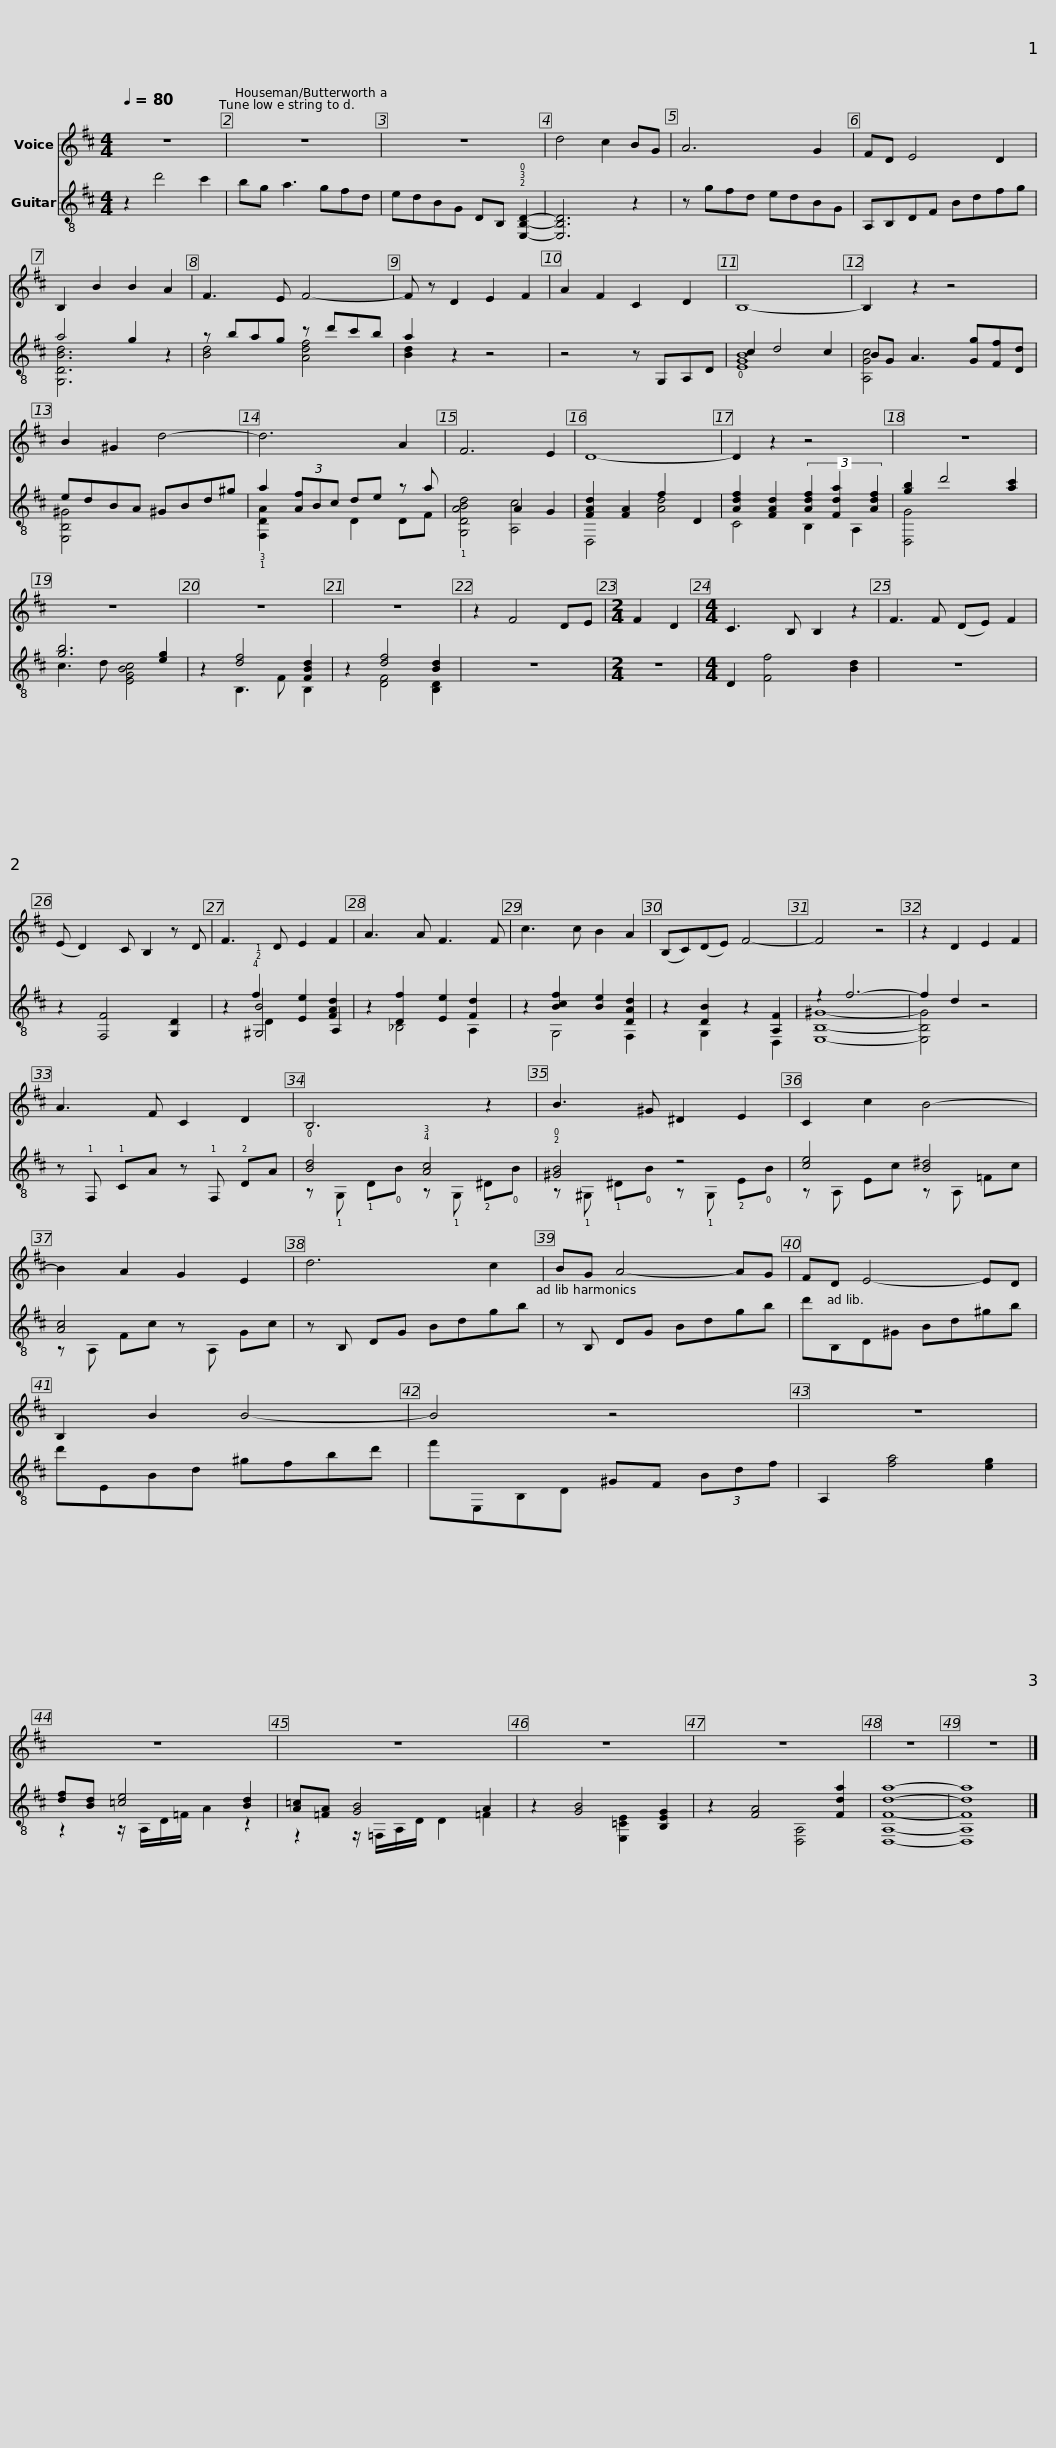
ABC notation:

X:1
%%score 1 ( 2 3 4 )
L:1/8
Q:1/4=80
M:4/4
I:linebreak $
K:D
V:1 treble
V:2 treble-8
V:3 treble-8
V:4 treble-8
V:1
 z8 | z8 | z8 | d4 c2 BG | A6 G2 | %5
 FD E4 D2 |$ B,2 B2 B2 A2 | F3 E F4- | F z D2 E2 F2 | A2 F2 C2 D2 | %10
 B,8- |$ B,2 z2 z4 | B2 ^G2 d4- | d6 A2 |$ F6 E2 | %15
 D8- |$ D2 z2 z4 | z8 | z8 | z8 | %20
 z8 |$ z2 F4 DE |[M:2/4] F2 D2 |[M:4/4] C3 B, B,2 z2 | F3 F (DE) F2 |$ %25
 (E D2) C B,2 z D |$ F3 D E2 F2 | A3 A F3 F | c3 c B2 A2 | (B,C)(DE) F4- | %30
 F4 z4 |$ z2 D2 E2 F2 | A3 F C2 D2 | B,6 z2 | B3 ^G ^D2 E2 |$ %35
 C2 c2 B4- | B2 A2 G2 E2 | d6 c2 | BG A4- AG |$ FD E4- ED | %40
 B,2 B2 B4- | B4 z4 | z8 |$ z8 | z8 | %45
 z8 | z8 | z8 | z8 |] %49
V:2
 z2 d'4 c'2 | bg a3 gfd | edBG DB, !2!!3!!0![E,B,D]2- | [E,B,D]6 z2 | z gfd edBG | %5
 A,B,DF Bdfg |$ a4 g2 z2 | z bag z d'c'b | a2 z2 z4 | z4 z G,A,D | %10
 c2 d4 c2 |$ BG A3 [Gg][Ff][Dd] | edBA ^GBd^g | a2 (3[Af]Bc de z a |$ x4 A2 G2 | %15
 [FAd]2 [FA]2 f2 D2 |$ [Adf]2 [FAd]2 (3[Adf]2 [Fda]2 [Adf]2 | [gb]2 d'4 [ac']2 | [gb]6 [eg]2 | z2 [df]4 [FBd]2 | %20
 z2 [df]4 [Bd]2 |$ z8 |[M:2/4] z4 |[M:4/4] D2 [Ff]4 [Bd]2 | z8 |$ %25
 z2 [F,F]4 [G,D]2 |$ z2 !4!f2 [Ee]2 [FAd]2 | z2 [Df]2 [Ee]2 [Fd]2 | z2 [Bcf]2 [Be]2 [DAd]2 | z2 [DB]2 z2 [A,F]2 | %30
 z2 f6- |$ f2 d2 z4 | z !1!F, !1!CA z !1!F, !2!DA | !0![Bd]4 !4!!3![Ac]4 | !2!!0![^GB]4 z4 |$ %35
 [ce]4 [B^d]4 | [Ac]4 x4 | z B, DG Bdgb | z B, DG Bdgb |$ d'B,D^G Bd^gb | %40
 d'EBd ^gfbd' | f'E,B,D ^GF (3Bdf | A,2 [fa]4 [eg]2 |$ [df][Bd] [=ce]4 [Bd]2 | [A=c][=FA] [GB]4 A2 | %45
 z2 [GB]4 [B,EG]2 | z2 [FA]4 [Fda]2 | [D,A,Fda]8- | [D,A,Fda]8 |] %49
V:3
 x8 | x8 | x8 | x8 | x8 | %5
 x8 |$ [G,DBd]6 x2 | [Bd]4 [Adf]4 | [Bd]2 z2 z4 | x8 | %10
 !0![EGB]8 |$ [A,Gc]4 x4 | [E,B,^G]4 x4 | !3!!1![F,DA]2 x2 D2 DF |$ !1![G,DABd]4 [A,c]4 | %15
 D,4 [Ad]4 |$ C4 B,2 A,2 | [D,G]4 x4 | c3 d [EGBc]4 | z2 B,3 F B,2 | %20
 z2 [DF]4 [B,D]2 |$ x8 |[M:2/4] x4 |[M:4/4] x8 | x8 |$ %25
 x8 |$ x2 !2!!1![^G,B]4 A,2 | z2 _B,4 A,2 | z2 G,4 F,2 | z2 G,2 z2 D,2 | %30
 [E,B,^G]8- |$ [E,B,G]4 z4 | x8 | z !1!G, !1!D!0!B z !1!G, !2!^D!0!B | z !1!^G, !1!^D!0!B z !1!G, !2!E!0!B |$ %35
 z A, Ec z A, =Fc | z A, Fc z A, Gc | x8 | x8 |$ x8 | %40
 x8 | x8 | x8 |$ z2 z/ A,/D/=F/ A2 z2 | z2 z/ =F,/A,/D/ D2 =F2 | %45
 x4 [E,=CE]2 x2 | x4 [D,A,]4 | x8 | x8 |] %49
V:4
 x8 | x8 | x8 | x8 | x8 | %5
 x8 |$ x8 | x8 | x8 | x8 | %10
 x8 |$ x8 | x8 | x8 |$ x8 | %15
 x8 |$ x8 | x8 | x8 | x8 | %20
 x8 |$ x8 |[M:2/4] x4 |[M:4/4] x8 | x8 |$ %25
 x8 |$ z2 D2 x4 | x8 | x8 | x8 | %30
 x8 |$ x8 | x8 | x8 | x8 |$ %35
 x8 | x8 | x8 | x8 |$ x8 | %40
 x8 | x8 | x8 |$ x8 | x8 | %45
 x8 | x8 | x8 | x8 |] %49
